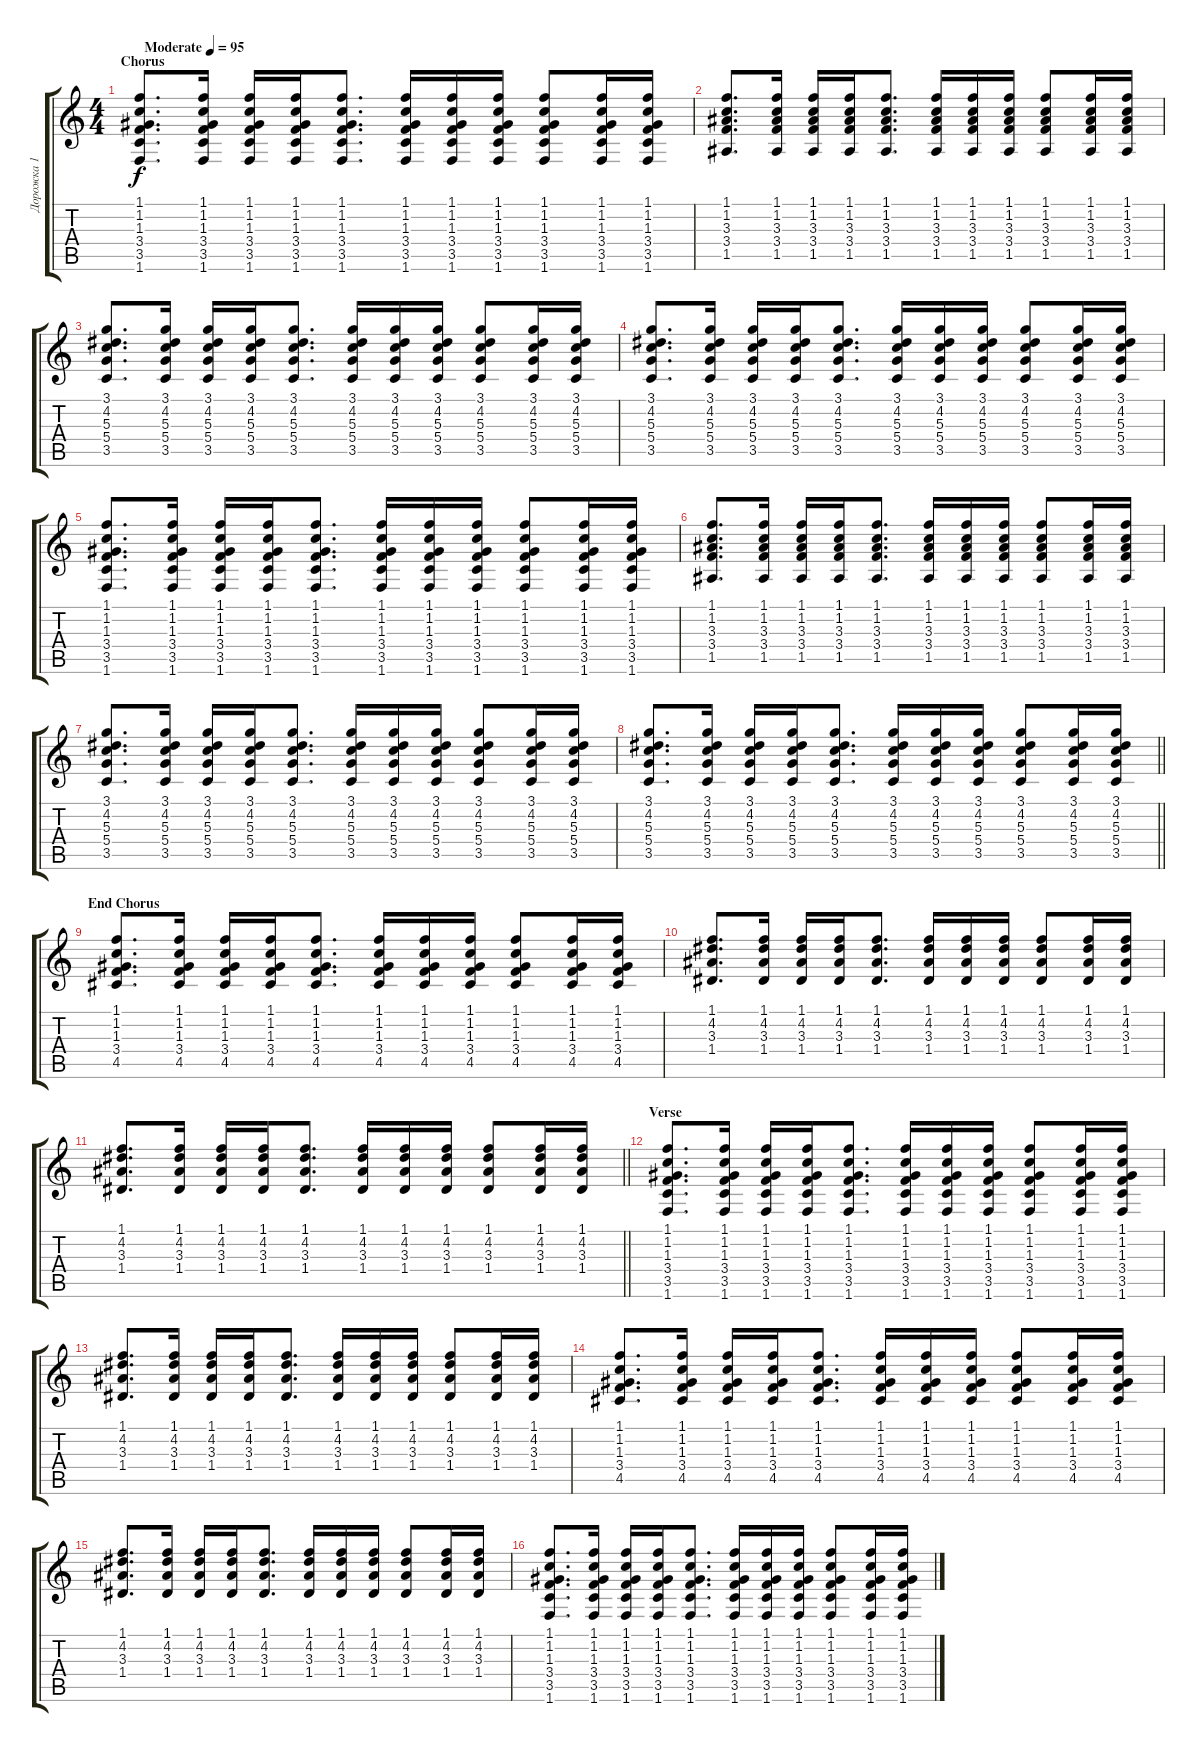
\track ("Дорожка 1" "Дорожка 1") {instrument acousticguitarsteel}
\staff {score tabs}
\tuning (E4 B3 G3 D3 A2 E2) {hide}
\ts (4 4)
\section ("" "Chorus")
\tempo (95 "Moderate")
\clef g2
\ks c
(1.1 1.2 1.3 3.4 3.5 1.6).8{d dy f instrument acousticguitarsteel} (1.1 1.2 1.3 3.4 3.5 1.6).16 (1.1 1.2 1.3 3.4 3.5 1.6).16 (1.1 1.2 1.3 3.4 3.5 1.6).16 (1.1 1.2 1.3 3.4 3.5 1.6).8{d} (1.1 1.2 1.3 3.4 3.5 1.6).16 (1.1 1.2 1.3 3.4 3.5 1.6).16 (1.1 1.2 1.3 3.4 3.5 1.6).16 (1.1 1.2 1.3 3.4 3.5 1.6).8 (1.1 1.2 1.3 3.4 3.5 1.6).16 (1.1 1.2 1.3 3.4 3.5 1.6).16 |
(1.1 1.2 3.3 3.4 1.5).8{d} (1.1 1.2 3.3 3.4 1.5).16 (1.1 1.2 3.3 3.4 1.5).16 (1.1 1.2 3.3 3.4 1.5).16 (1.1 1.2 3.3 3.4 1.5).8{d} (1.1 1.2 3.3 3.4 1.5).16 (1.1 1.2 3.3 3.4 1.5).16 (1.1 1.2 3.3 3.4 1.5).16 (1.1 1.2 3.3 3.4 1.5).8 (1.1 1.2 3.3 3.4 1.5).16 (1.1 1.2 3.3 3.4 1.5).16 |
(3.1 4.2 5.3 5.4 3.5).8{d} (3.1 4.2 5.3 5.4 3.5).16 (3.1 4.2 5.3 5.4 3.5).16 (3.1 4.2 5.3 5.4 3.5).16 (3.1 4.2 5.3 5.4 3.5).8{d} (3.1 4.2 5.3 5.4 3.5).16 (3.1 4.2 5.3 5.4 3.5).16 (3.1 4.2 5.3 5.4 3.5).16 (3.1 4.2 5.3 5.4 3.5).8 (3.1 4.2 5.3 5.4 3.5).16 (3.1 4.2 5.3 5.4 3.5).16 |
(3.1 4.2 5.3 5.4 3.5).8{d} (3.1 4.2 5.3 5.4 3.5).16 (3.1 4.2 5.3 5.4 3.5).16 (3.1 4.2 5.3 5.4 3.5).16 (3.1 4.2 5.3 5.4 3.5).8{d} (3.1 4.2 5.3 5.4 3.5).16 (3.1 4.2 5.3 5.4 3.5).16 (3.1 4.2 5.3 5.4 3.5).16 (3.1 4.2 5.3 5.4 3.5).8 (3.1 4.2 5.3 5.4 3.5).16 (3.1 4.2 5.3 5.4 3.5).16 |
(1.1 1.2 1.3 3.4 3.5 1.6).8{d} (1.1 1.2 1.3 3.4 3.5 1.6).16 (1.1 1.2 1.3 3.4 3.5 1.6).16 (1.1 1.2 1.3 3.4 3.5 1.6).16 (1.1 1.2 1.3 3.4 3.5 1.6).8{d} (1.1 1.2 1.3 3.4 3.5 1.6).16 (1.1 1.2 1.3 3.4 3.5 1.6).16 (1.1 1.2 1.3 3.4 3.5 1.6).16 (1.1 1.2 1.3 3.4 3.5 1.6).8 (1.1 1.2 1.3 3.4 3.5 1.6).16 (1.1 1.2 1.3 3.4 3.5 1.6).16 |
(1.1 1.2 3.3 3.4 1.5).8{d} (1.1 1.2 3.3 3.4 1.5).16 (1.1 1.2 3.3 3.4 1.5).16 (1.1 1.2 3.3 3.4 1.5).16 (1.1 1.2 3.3 3.4 1.5).8{d} (1.1 1.2 3.3 3.4 1.5).16 (1.1 1.2 3.3 3.4 1.5).16 (1.1 1.2 3.3 3.4 1.5).16 (1.1 1.2 3.3 3.4 1.5).8 (1.1 1.2 3.3 3.4 1.5).16 (1.1 1.2 3.3 3.4 1.5).16 |
(3.1 4.2 5.3 5.4 3.5).8{d} (3.1 4.2 5.3 5.4 3.5).16 (3.1 4.2 5.3 5.4 3.5).16 (3.1 4.2 5.3 5.4 3.5).16 (3.1 4.2 5.3 5.4 3.5).8{d} (3.1 4.2 5.3 5.4 3.5).16 (3.1 4.2 5.3 5.4 3.5).16 (3.1 4.2 5.3 5.4 3.5).16 (3.1 4.2 5.3 5.4 3.5).8 (3.1 4.2 5.3 5.4 3.5).16 (3.1 4.2 5.3 5.4 3.5).16 |
\barLineRight lightlight
(3.1 4.2 5.3 5.4 3.5).8{d} (3.1 4.2 5.3 5.4 3.5).16 (3.1 4.2 5.3 5.4 3.5).16 (3.1 4.2 5.3 5.4 3.5).16 (3.1 4.2 5.3 5.4 3.5).8{d} (3.1 4.2 5.3 5.4 3.5).16 (3.1 4.2 5.3 5.4 3.5).16 (3.1 4.2 5.3 5.4 3.5).16 (3.1 4.2 5.3 5.4 3.5).8 (3.1 4.2 5.3 5.4 3.5).16 (3.1 4.2 5.3 5.4 3.5).16 |
\section ("" "End Chorus")
(1.1 1.2 1.3 3.4 4.5).8{d} (1.1 1.2 1.3 3.4 4.5).16 (1.1 1.2 1.3 3.4 4.5).16 (1.1 1.2 1.3 3.4 4.5).16 (1.1 1.2 1.3 3.4 4.5).8{d} (1.1 1.2 1.3 3.4 4.5).16 (1.1 1.2 1.3 3.4 4.5).16 (1.1 1.2 1.3 3.4 4.5).16 (1.1 1.2 1.3 3.4 4.5).8 (1.1 1.2 1.3 3.4 4.5).16 (1.1 1.2 1.3 3.4 4.5).16 |
(1.1 4.2 3.3 1.4).8{d} (1.1 4.2 3.3 1.4).16 (1.1 4.2 3.3 1.4).16 (1.1 4.2 3.3 1.4).16 (1.1 4.2 3.3 1.4).8{d} (1.1 4.2 3.3 1.4).16 (1.1 4.2 3.3 1.4).16 (1.1 4.2 3.3 1.4).16 (1.1 4.2 3.3 1.4).8 (1.1 4.2 3.3 1.4).16 (1.1 4.2 3.3 1.4).16 |
\barLineRight lightlight
(1.1 4.2 3.3 1.4).8{d} (1.1 4.2 3.3 1.4).16 (1.1 4.2 3.3 1.4).16 (1.1 4.2 3.3 1.4).16 (1.1 4.2 3.3 1.4).8{d} (1.1 4.2 3.3 1.4).16 (1.1 4.2 3.3 1.4).16 (1.1 4.2 3.3 1.4).16 (1.1 4.2 3.3 1.4).8 (1.1 4.2 3.3 1.4).16 (1.1 4.2 3.3 1.4).16 |
\section ("" "Verse")
(1.1 1.2 1.3 3.4 3.5 1.6).8{d} (1.1 1.2 1.3 3.4 3.5 1.6).16 (1.1 1.2 1.3 3.4 3.5 1.6).16 (1.1 1.2 1.3 3.4 3.5 1.6).16 (1.1 1.2 1.3 3.4 3.5 1.6).8{d} (1.1 1.2 1.3 3.4 3.5 1.6).16 (1.1 1.2 1.3 3.4 3.5 1.6).16 (1.1 1.2 1.3 3.4 3.5 1.6).16 (1.1 1.2 1.3 3.4 3.5 1.6).8 (1.1 1.2 1.3 3.4 3.5 1.6).16 (1.1 1.2 1.3 3.4 3.5 1.6).16 |
(1.1 4.2 3.3 1.4).8{d} (1.1 4.2 3.3 1.4).16 (1.1 4.2 3.3 1.4).16 (1.1 4.2 3.3 1.4).16 (1.1 4.2 3.3 1.4).8{d} (1.1 4.2 3.3 1.4).16 (1.1 4.2 3.3 1.4).16 (1.1 4.2 3.3 1.4).16 (1.1 4.2 3.3 1.4).8 (1.1 4.2 3.3 1.4).16 (1.1 4.2 3.3 1.4).16 |
(1.1 1.2 1.3 3.4 4.5).8{d} (1.1 1.2 1.3 3.4 4.5).16 (1.1 1.2 1.3 3.4 4.5).16 (1.1 1.2 1.3 3.4 4.5).16 (1.1 1.2 1.3 3.4 4.5).8{d} (1.1 1.2 1.3 3.4 4.5).16 (1.1 1.2 1.3 3.4 4.5).16 (1.1 1.2 1.3 3.4 4.5).16 (1.1 1.2 1.3 3.4 4.5).8 (1.1 1.2 1.3 3.4 4.5).16 (1.1 1.2 1.3 3.4 4.5).16 |
(1.1 4.2 3.3 1.4).8{d} (1.1 4.2 3.3 1.4).16 (1.1 4.2 3.3 1.4).16 (1.1 4.2 3.3 1.4).16 (1.1 4.2 3.3 1.4).8{d} (1.1 4.2 3.3 1.4).16 (1.1 4.2 3.3 1.4).16 (1.1 4.2 3.3 1.4).16 (1.1 4.2 3.3 1.4).8 (1.1 4.2 3.3 1.4).16 (1.1 4.2 3.3 1.4).16 |
(1.1 1.2 1.3 3.4 3.5 1.6).8{d} (1.1 1.2 1.3 3.4 3.5 1.6).16 (1.1 1.2 1.3 3.4 3.5 1.6).16 (1.1 1.2 1.3 3.4 3.5 1.6).16 (1.1 1.2 1.3 3.4 3.5 1.6).8{d} (1.1 1.2 1.3 3.4 3.5 1.6).16 (1.1 1.2 1.3 3.4 3.5 1.6).16 (1.1 1.2 1.3 3.4 3.5 1.6).16 (1.1 1.2 1.3 3.4 3.5 1.6).8 (1.1 1.2 1.3 3.4 3.5 1.6).16 (1.1 1.2 1.3 3.4 3.5 1.6).16
